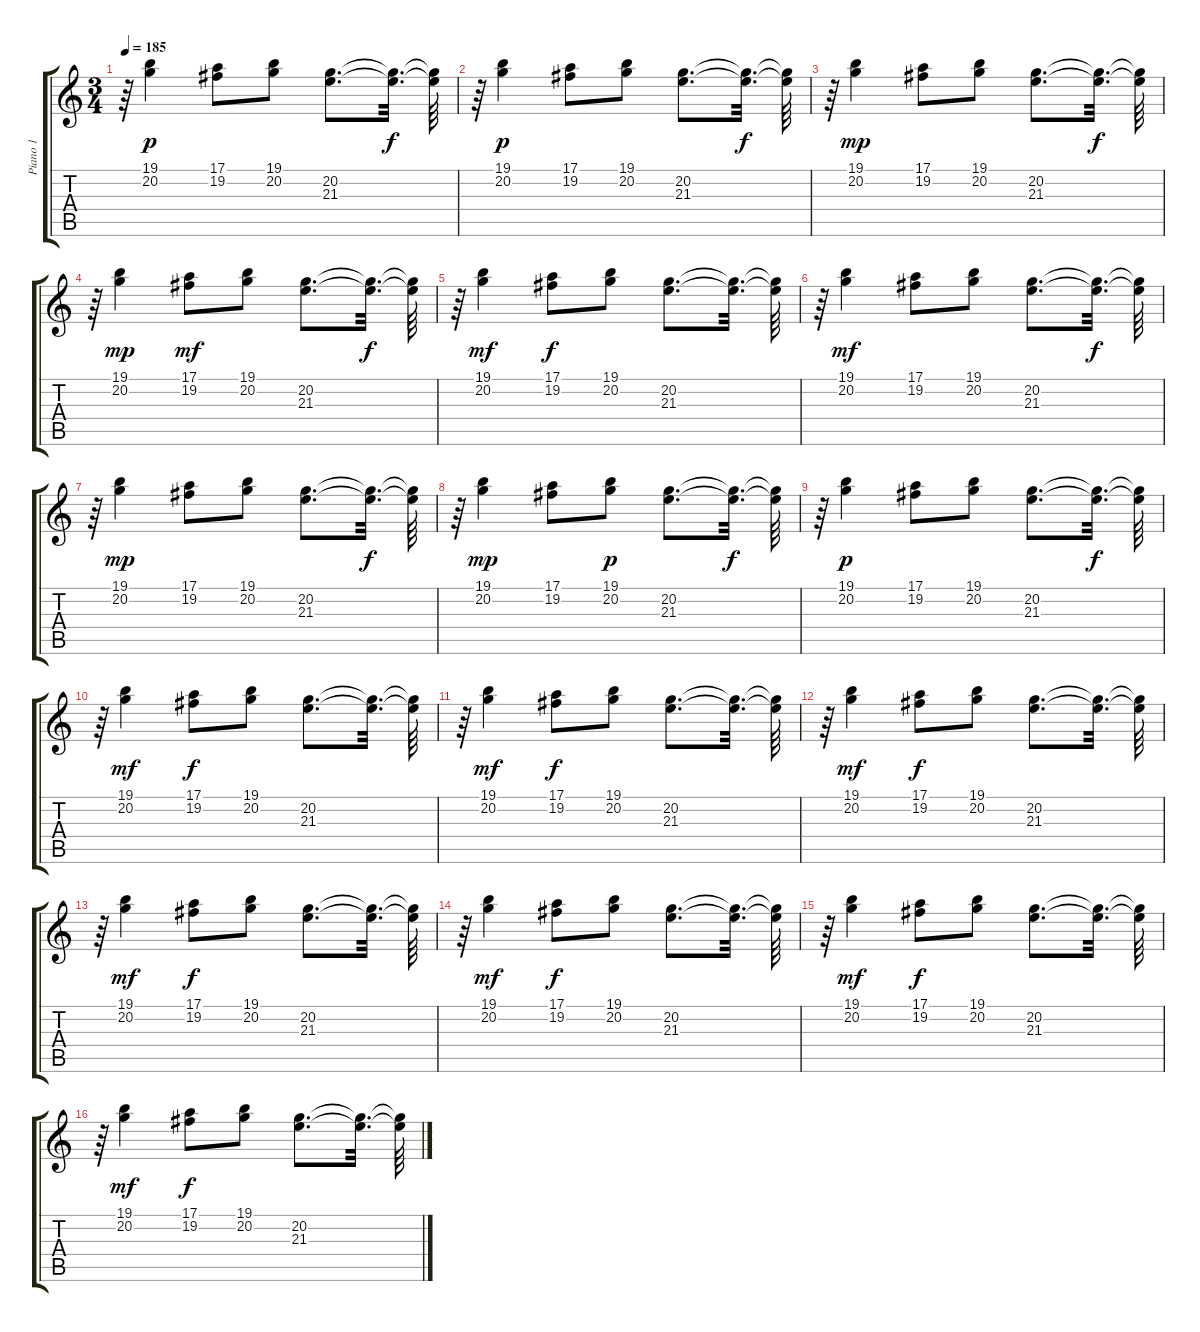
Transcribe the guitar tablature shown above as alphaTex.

\track ("Piano 1" "Piano 1") {instrument brightacousticpiano}
\staff {score tabs}
\tuning (E4 B3 G3 D3 A2 E2) {hide}
\ts (3 4)
\tempo 185
\clef g2
\ks c
r.64{dy f} (19.1 20.2).4{dy p} (17.1 19.2).8 (19.1 20.2).8 (20.2 21.3).8{d} (20.2{t} 21.3{t}).32{d dy f} (20.2{t} 21.3{t}).64 |
r.64 (19.1 20.2).4{dy p} (17.1 19.2).8 (19.1 20.2).8 (20.2 21.3).8{d} (20.2{t} 21.3{t}).32{d dy f} (20.2{t} 21.3{t}).64 |
r.64 (19.1 20.2).4{dy mp} (17.1 19.2).8 (19.1 20.2).8 (20.2 21.3).8{d} (20.2{t} 21.3{t}).32{d dy f} (20.2{t} 21.3{t}).64 |
r.64 (19.1 20.2).4{dy mp} (17.1 19.2).8{dy mf} (19.1 20.2).8 (20.2 21.3).8{d} (20.2{t} 21.3{t}).32{d dy f} (20.2{t} 21.3{t}).64 |
r.64 (19.1 20.2).4{dy mf} (17.1 19.2).8{dy f} (19.1 20.2).8 (20.2 21.3).8{d} (20.2{t} 21.3{t}).32{d} (20.2{t} 21.3{t}).64 |
r.64 (19.1 20.2).4{dy mf} (17.1 19.2).8 (19.1 20.2).8 (20.2 21.3).8{d} (20.2{t} 21.3{t}).32{d dy f} (20.2{t} 21.3{t}).64 |
r.64 (19.1 20.2).4{dy mp} (17.1 19.2).8 (19.1 20.2).8 (20.2 21.3).8{d} (20.2{t} 21.3{t}).32{d dy f} (20.2{t} 21.3{t}).64 |
r.64 (19.1 20.2).4{dy mp} (17.1 19.2).8 (19.1 20.2).8{dy p} (20.2 21.3).8{d} (20.2{t} 21.3{t}).32{d dy f} (20.2{t} 21.3{t}).64 |
r.64 (19.1 20.2).4{dy p} (17.1 19.2).8 (19.1 20.2).8 (20.2 21.3).8{d} (20.2{t} 21.3{t}).32{d dy f} (20.2{t} 21.3{t}).64 |
r.64 (19.1 20.2).4{dy mf} (17.1 19.2).8{dy f} (19.1 20.2).8 (20.2 21.3).8{d} (20.2{t} 21.3{t}).32{d} (20.2{t} 21.3{t}).64 |
r.64 (19.1 20.2).4{dy mf} (17.1 19.2).8{dy f} (19.1 20.2).8 (20.2 21.3).8{d} (20.2{t} 21.3{t}).32{d} (20.2{t} 21.3{t}).64 |
r.64 (19.1 20.2).4{dy mf} (17.1 19.2).8{dy f} (19.1 20.2).8 (20.2 21.3).8{d} (20.2{t} 21.3{t}).32{d} (20.2{t} 21.3{t}).64 |
r.64 (19.1 20.2).4{dy mf} (17.1 19.2).8{dy f} (19.1 20.2).8 (20.2 21.3).8{d} (20.2{t} 21.3{t}).32{d} (20.2{t} 21.3{t}).64 |
r.64 (19.1 20.2).4{dy mf} (17.1 19.2).8{dy f} (19.1 20.2).8 (20.2 21.3).8{d} (20.2{t} 21.3{t}).32{d} (20.2{t} 21.3{t}).64 |
r.64 (19.1 20.2).4{dy mf} (17.1 19.2).8{dy f} (19.1 20.2).8 (20.2 21.3).8{d} (20.2{t} 21.3{t}).32{d} (20.2{t} 21.3{t}).64 |
r.64 (19.1 20.2).4{dy mf} (17.1 19.2).8{dy f} (19.1 20.2).8 (20.2 21.3).8{d} (20.2{t} 21.3{t}).32{d} (20.2{t} 21.3{t}).64
